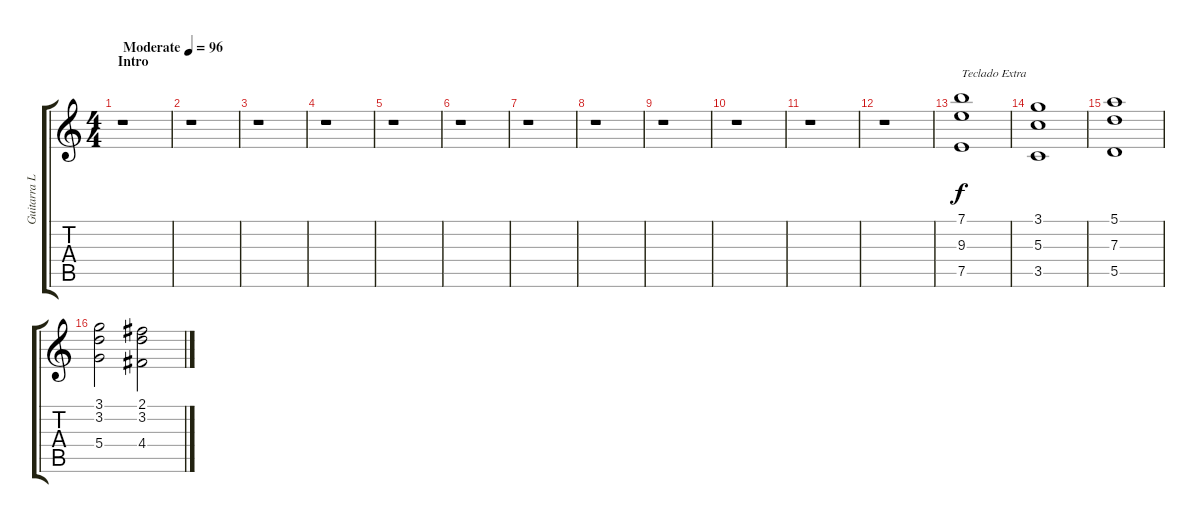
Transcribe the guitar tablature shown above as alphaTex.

\track ("Guitarra Lider" "Guitarra L") {instrument distortionguitar}
\staff {score tabs}
\tuning (E4 B3 G3 D3 A2 E2) {hide}
\ts (4 4)
\section ("" "Intro")
\tempo (96 "Moderate")
\clef g2
\ks c
r.1{dy f instrument distortionguitar} |
r.1 |
r.1 |
r.1 |
r.1 |
r.1 |
r.1 |
r.1 |
r.1 |
r.1 |
r.1 |
r.1 |
(7.1 9.3 7.5).1{txt "Teclado Extra" volume 7 instrument stringensemble1} |
(3.1 5.3 3.5).1 |
(5.1 7.3 5.5).1 |
(3.1 3.2 5.4).2 (2.1 3.2 4.4).2
